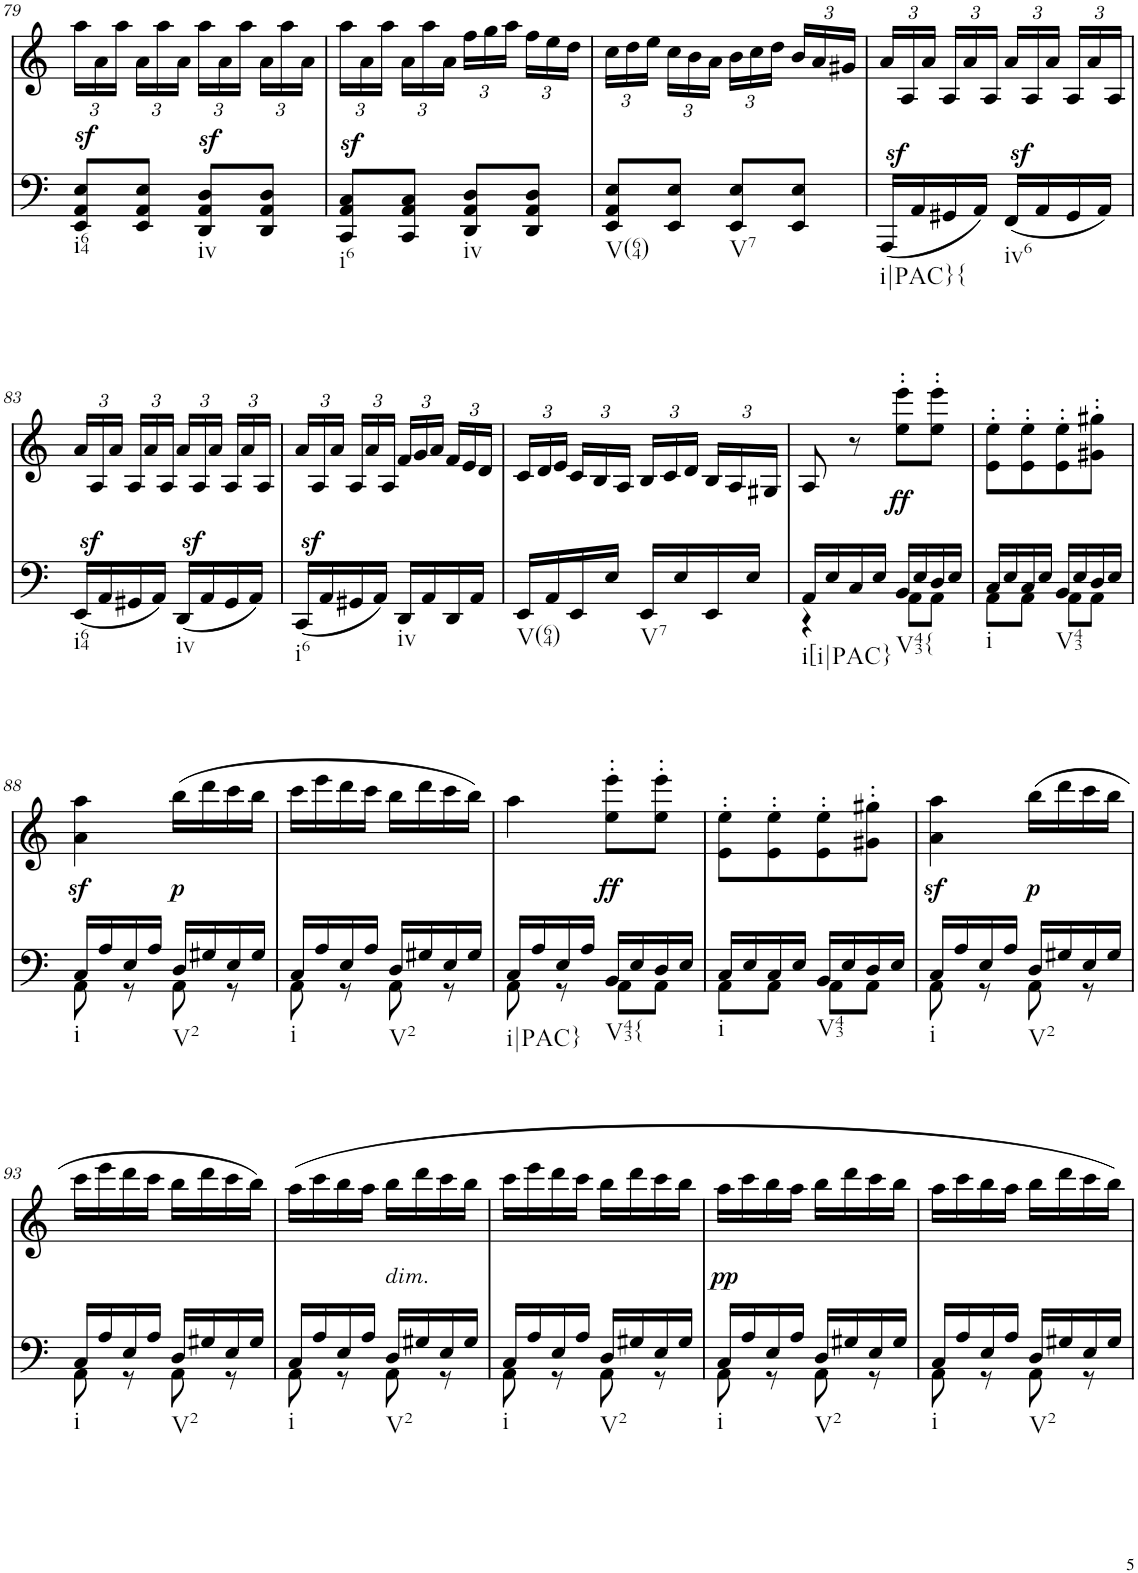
**kern	**kern	**text	**dynam
*part2	*part1	*part1	*part1
*staff2	*staff1	*staff1	*staff1
*I"piano	*I"piano	*	*
*I'Pno	*I'Pno	*	*
!!LO:PB:g=z
*clefF4	*clefG2	*	*
*k[]	*k[]	*	*
*M2/4	*M2/4	*	*
*	*Xbrackettup	*	*
=79	=79	=79	=79
!LO:TX:b:t=i64	!	!	!
8EE/z> 8AA/z> 8E/z>L	24aa\LL	.	.
.	24a\	.	.
.	24aa\JJ	.	.
8EE/ 8AA/ 8E/J	24a\LL	.	.
.	24aa\	.	.
.	24a\JJ	.	.
!LO:TX:b:t=iv	!	!	!
8DD/z> 8AA/z> 8D/z>L	24aa\LL	.	.
.	24a\	.	.
.	24aa\JJ	.	.
8DD/ 8AA/ 8D/J	24a\LL	.	.
.	24aa\	.	.
.	24a\JJ	.	.
=80	=80	=80	=80
!LO:TX:b:t=i6	!	!	!
8CC/z> 8AA/z> 8C/z>L	24aa\LL	.	.
.	24a\	.	.
.	24aa\JJ	.	.
8CC/ 8AA/ 8C/J	24a\LL	.	.
.	24aa\	.	.
.	24a\JJ	.	.
!LO:TX:b:t=iv	!	!	!
8DD/ 8AA/ 8D/L	24ff\LL	.	.
.	24gg\	.	.
.	24aa\JJ	.	.
8DD/ 8AA/ 8D/J	24ff\LL	.	.
.	24ee\	.	.
.	24dd\JJ	.	.
=81	=81	=81	=81
!LO:TX:b:t=V(64)	!	!	!
8EE/ 8AA/ 8E/L	24cc\LL	.	.
.	24dd\	.	.
.	24ee\JJ	.	.
8EE/ 8E/J	24cc\LL	.	.
.	24b\	.	.
.	24a\JJ	.	.
!LO:TX:b:t=V7	!	!	!
8EE/ 8E/L	24b\LL	.	.
.	24cc\	.	.
.	24dd\JJ	.	.
8EE/ 8E/J	24b/LL	.	.
.	24a/	.	.
.	24g#X/JJ	.	.
=82	=82	=82	=82
!LO:TX:b:t=i|PAC}{	!	!	!
(16AAAz>/LL	24a/LL	.	.
.	24A/	.	.
16AA/	.	.	.
.	24a/JJ	.	.
16GG#X/	24A/LL	.	.
.	24a/	.	.
16AA/JJ)	.	.	.
.	24A/JJ	.	.
!LO:TX:b:t=iv6	!	!	!
(16FFz>/LL	24a/LL	.	.
.	24A/	.	.
16AA/	.	.	.
.	24a/JJ	.	.
16GG#/	24A/LL	.	.
.	24a/	.	.
16AA/JJ)	.	.	.
.	24A/JJ	.	.
!!LO:LB:g=z
=83	=83	=83	=83
!LO:TX:b:t=i64	!	!	!
(16EEz>/LL	24a/LL	.	.
.	24A/	.	.
16AA/	.	.	.
.	24a/JJ	.	.
16GG#X/	24A/LL	.	.
.	24a/	.	.
16AA/JJ)	.	.	.
.	24A/JJ	.	.
!LO:TX:b:t=iv	!	!	!
(16DDz>/LL	24a/LL	.	.
.	24A/	.	.
16AA/	.	.	.
.	24a/JJ	.	.
16GG#/	24A/LL	.	.
.	24a/	.	.
16AA/JJ)	.	.	.
.	24A/JJ	.	.
=84	=84	=84	=84
!LO:TX:b:t=i6	!	!	!
(16CCz>/LL	24a/LL	.	.
.	24A/	.	.
16AA/	.	.	.
.	24a/JJ	.	.
16GG#X/	24A/LL	.	.
.	24a/	.	.
16AA/JJ)	.	.	.
.	24A/JJ	.	.
!LO:TX:b:t=iv	!	!	!
16DD/LL	24f/LL	.	.
.	24g/	.	.
16AA/	.	.	.
.	24a/JJ	.	.
16DD/	24f/LL	.	.
.	24e/	.	.
16AA/JJ	.	.	.
.	24d/JJ	.	.
=85	=85	=85	=85
!LO:TX:b:t=V(64)	!	!	!
16EE/LL	24c/LL	.	.
.	24d/	.	.
16AA/	.	.	.
.	24e/JJ	.	.
16EE/	24c/LL	.	.
.	24B/	.	.
16E/JJ	.	.	.
.	24A/JJ	.	.
!LO:TX:b:t=V7	!	!	!
16EE/LL	24B/LL	.	.
.	24c/	.	.
16E/	.	.	.
.	24d/JJ	.	.
16EE/	24B/LL	.	.
.	24A/	.	.
16E/JJ	.	.	.
.	24G#X/JJ	.	.
=86	=86	=86	=86
*^	*	*	*
!LO:TX:b:t=i[i|PAC}	!	!	!	!
16AA/LL	4r	8A/	.	.
16E/	.	.	.	.
16C/	.	8r	.	.
16E/JJ	.	.	.	.
!LO:TX:b:t=V43{	!	!	!	!
!	!	!	!LO:LY:b	!LO:DY:b
16BB/LL	8AA\L	8ee\' 8eee\'L	ff	ff
16E/	.	.	.	.
16D/	8AA\J	8ee\' 8eee\'J	.	.
16E/JJ	.	.	.	.
=87	=87	=87	=87	=87
!LO:TX:b:t=i	!	!	!	!
16C/LL	8AA\L	8e\' 8ee\'L	.	.
16E/	.	.	.	.
16C/	8AA\J	8e\' 8ee\'	.	.
16E/JJ	.	.	.	.
!LO:TX:b:t=V43	!	!	!	!
16BB/LL	8AA\L	8e\' 8ee\'	.	.
16E/	.	.	.	.
16D/	8AA\J	8g#X\' 8gg#X\'J	.	.
16E/JJ	.	.	.	.
!!LO:LB:g=z
=88	=88	=88	=88	=88
!LO:TX:b:t=i	!	!	!	!
16C/LL	8AA\	4a\z< 4aa\z<	.	.
16A/	.	.	.	.
16E/	8r	.	.	.
16A/JJ	.	.	.	.
!LO:TX:b:t=V2	!	!	!	!
!	!	!	!LO:LY:b	!LO:DY:b
16D/LL	8AA\	(16bb\LL	p	p
16G#X/	.	16ddd\	.	.
16E/	8r	16ccc\	.	.
16G#/JJ	.	16bb\JJ	.	.
=89	=89	=89	=89	=89
!LO:TX:b:t=i	!	!	!	!
16C/LL	8AA\	16ccc\LL	.	.
16A/	.	16eee\	.	.
16E/	8r	16ddd\	.	.
16A/JJ	.	16ccc\JJ	.	.
!LO:TX:b:t=V2	!	!	!	!
16D/LL	8AA\	16bb\LL	.	.
16G#X/	.	16ddd\	.	.
16E/	8r	16ccc\	.	.
16G#/JJ	.	16bb\JJ)	.	.
=90	=90	=90	=90	=90
!LO:TX:b:t=i|PAC}	!	!	!	!
16C/LL	8AA\	4aa\	.	.
16A/	.	.	.	.
16E/	8r	.	.	.
16A/JJ	.	.	.	.
!LO:TX:b:t=V43{	!	!	!	!
!	!	!	!LO:LY:b	!LO:DY:b
16BB/LL	8AA\L	8ee\' 8eee\'L	f	ff
16E/	.	.	.	.
16D/	8AA\J	8ee\' 8eee\'J	.	.
16E/JJ	.	.	.	.
=91	=91	=91	=91	=91
!LO:TX:b:t=i	!	!	!	!
16C/LL	8AA\L	8e\' 8ee\'L	.	.
16E/	.	.	.	.
16C/	8AA\J	8e\' 8ee\'	.	.
16E/JJ	.	.	.	.
!LO:TX:b:t=V43	!	!	!	!
16BB/LL	8AA\L	8e\' 8ee\'	.	.
16E/	.	.	.	.
16D/	8AA\J	8g#X\' 8gg#X\'J	.	.
16E/JJ	.	.	.	.
=92	=92	=92	=92	=92
!LO:TX:b:t=i	!	!	!	!
16C/LL	8AA\	4a\z< 4aa\z<	.	.
16A/	.	.	.	.
16E/	8r	.	.	.
16A/JJ	.	.	.	.
!LO:TX:b:t=V2	!	!	!	!
!	!	!	!LO:LY:b	!LO:DY:b
16D/LL	8AA\	(16bb\LL	p	p
16G#X/	.	16ddd\	.	.
16E/	8r	16ccc\	.	.
16G#/JJ	.	16bb\JJ	.	.
!!LO:LB:g=z
=93	=93	=93	=93	=93
!LO:TX:b:t=i	!	!	!	!
16C/LL	8AA\	16ccc\LL	.	.
16A/	.	16eee\	.	.
16E/	8r	16ddd\	.	.
16A/JJ	.	16ccc\JJ	.	.
!LO:TX:b:t=V2	!	!	!	!
16D/LL	8AA\	16bb\LL	.	.
16G#X/	.	16ddd\	.	.
16E/	8r	16ccc\	.	.
16G#/JJ	.	16bb\JJ)	.	.
=94	=94	=94	=94	=94
!LO:TX:b:t=i	!	!	!	!
16C/LL	8AA\	(16aa\LL	.	.
16A/	.	16ccc\	.	.
16E/	8r	16bb\	.	.
16A/JJ	.	16aa\JJ	.	.
!	!	!LO:TX:b:i:t=dim.	!	!
!LO:TX:b:t=V2	!	!	!	!
!	!	!	!LO:LY:b	!
16D/LL	8AA\	16bb\LL	>	.
16G#X/	.	16ddd\	.	.
16E/	8r	16ccc\	.	.
16G#/JJ	.	16bb\JJ	.	.
=95	=95	=95	=95	=95
!LO:TX:b:t=i	!	!	!	!
16C/LL	8AA\	16ccc\LL	.	.
16A/	.	16eee\	.	.
16E/	8r	16ddd\	.	.
16A/JJ	.	16ccc\JJ	.	.
!LO:TX:b:t=V2	!	!	!	!
16D/LL	8AA\	16bb\LL	.	.
16G#X/	.	16ddd\	.	.
16E/	8r	16ccc\	.	.
16G#/JJ	.	16bb\JJ	.	.
=96	=96	=96	=96	=96
!LO:TX:b:t=i	!	!	!	!
!	!	!	!LO:LY:b	!LO:DY:b
16C/LL	8AA\	16aa\LL	pp	pp
16A/	.	16ccc\	.	.
16E/	8r	16bb\	.	.
16A/JJ	.	16aa\JJ	.	.
!LO:TX:b:t=V2	!	!	!	!
16D/LL	8AA\	16bb\LL	.	.
16G#X/	.	16ddd\	.	.
16E/	8r	16ccc\	.	.
16G#/JJ	.	16bb\JJ	.	.
=97	=97	=97	=97	=97
!LO:TX:b:t=i	!	!	!	!
16C/LL	8AA\	16aa\LL	.	.
16A/	.	16ccc\	.	.
16E/	8r	16bb\	.	.
16A/JJ	.	16aa\JJ	.	.
!LO:TX:b:t=V2	!	!	!	!
16D/LL	8AA\	16bb\LL	.	.
16G#X/	.	16ddd\	.	.
16E/	8r	16ccc\	.	.
16G#/JJ	.	16bb\JJ)	.	.
*v	*v	*	*	*
=	=	=	=
*-	*-	*-	*-
